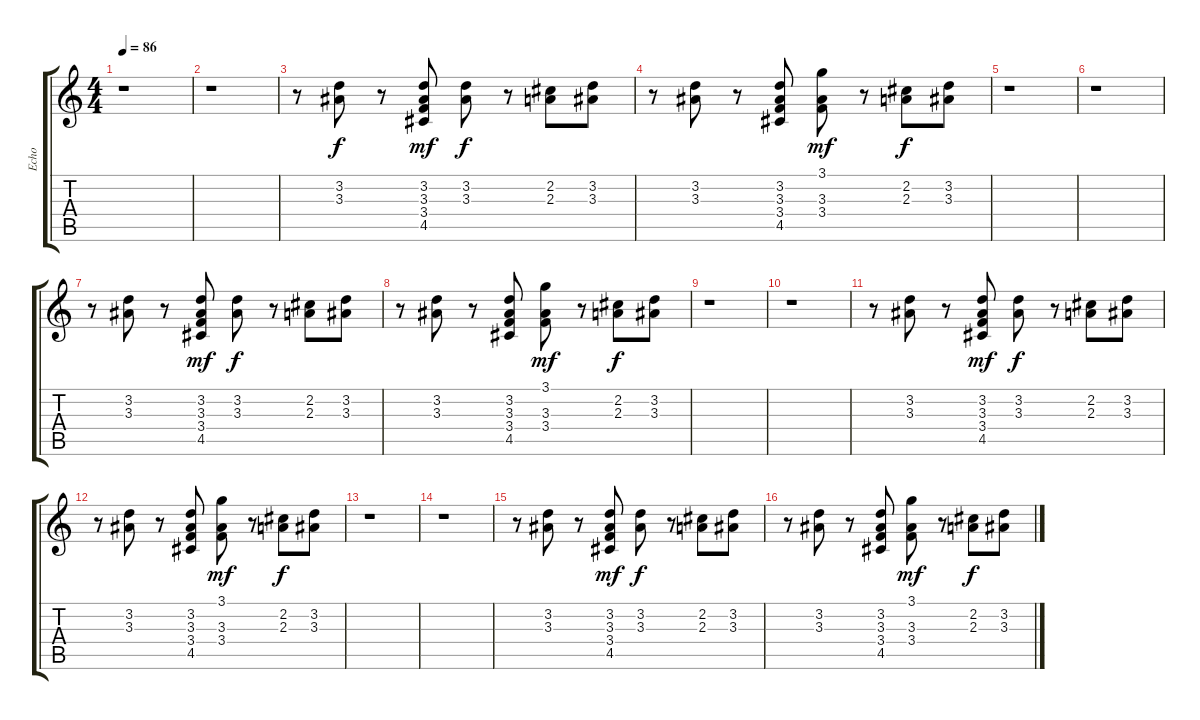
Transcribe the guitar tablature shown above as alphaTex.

\track ("Echo" "Echo") {instrument electricguitarclean}
\staff {score tabs}
\tuning (E4 B3 G3 D3 A2 E2) {hide}
\ts (4 4)
\tempo 86
\clef g2
\ks c
r.1{dy f} |
r.1 |
r.8 (3.2 3.3).8 r.8 (3.2 3.3 3.4 4.5).8{dy mf} (3.2 3.3).8{dy f} r.8 (2.2 2.3).8 (3.2 3.3).8 |
r.8 (3.2 3.3).8 r.8 (3.2 3.3 3.4 4.5).8 (3.1 3.3 3.4).8{dy mf} r.8 (2.2 2.3).8{dy f} (3.2 3.3).8 |
r.1 |
r.1 |
r.8 (3.2 3.3).8 r.8 (3.2 3.3 3.4 4.5).8{dy mf} (3.2 3.3).8{dy f} r.8 (2.2 2.3).8 (3.2 3.3).8 |
r.8 (3.2 3.3).8 r.8 (3.2 3.3 3.4 4.5).8 (3.1 3.3 3.4).8{dy mf} r.8 (2.2 2.3).8{dy f} (3.2 3.3).8 |
r.1 |
r.1 |
r.8 (3.2 3.3).8 r.8 (3.2 3.3 3.4 4.5).8{dy mf} (3.2 3.3).8{dy f} r.8 (2.2 2.3).8 (3.2 3.3).8 |
r.8 (3.2 3.3).8 r.8 (3.2 3.3 3.4 4.5).8 (3.1 3.3 3.4).8{dy mf} r.8 (2.2 2.3).8{dy f} (3.2 3.3).8 |
r.1 |
r.1 |
r.8 (3.2 3.3).8 r.8 (3.2 3.3 3.4 4.5).8{dy mf} (3.2 3.3).8{dy f} r.8 (2.2 2.3).8 (3.2 3.3).8 |
r.8 (3.2 3.3).8 r.8 (3.2 3.3 3.4 4.5).8 (3.1 3.3 3.4).8{dy mf} r.8 (2.2 2.3).8{dy f} (3.2 3.3).8
